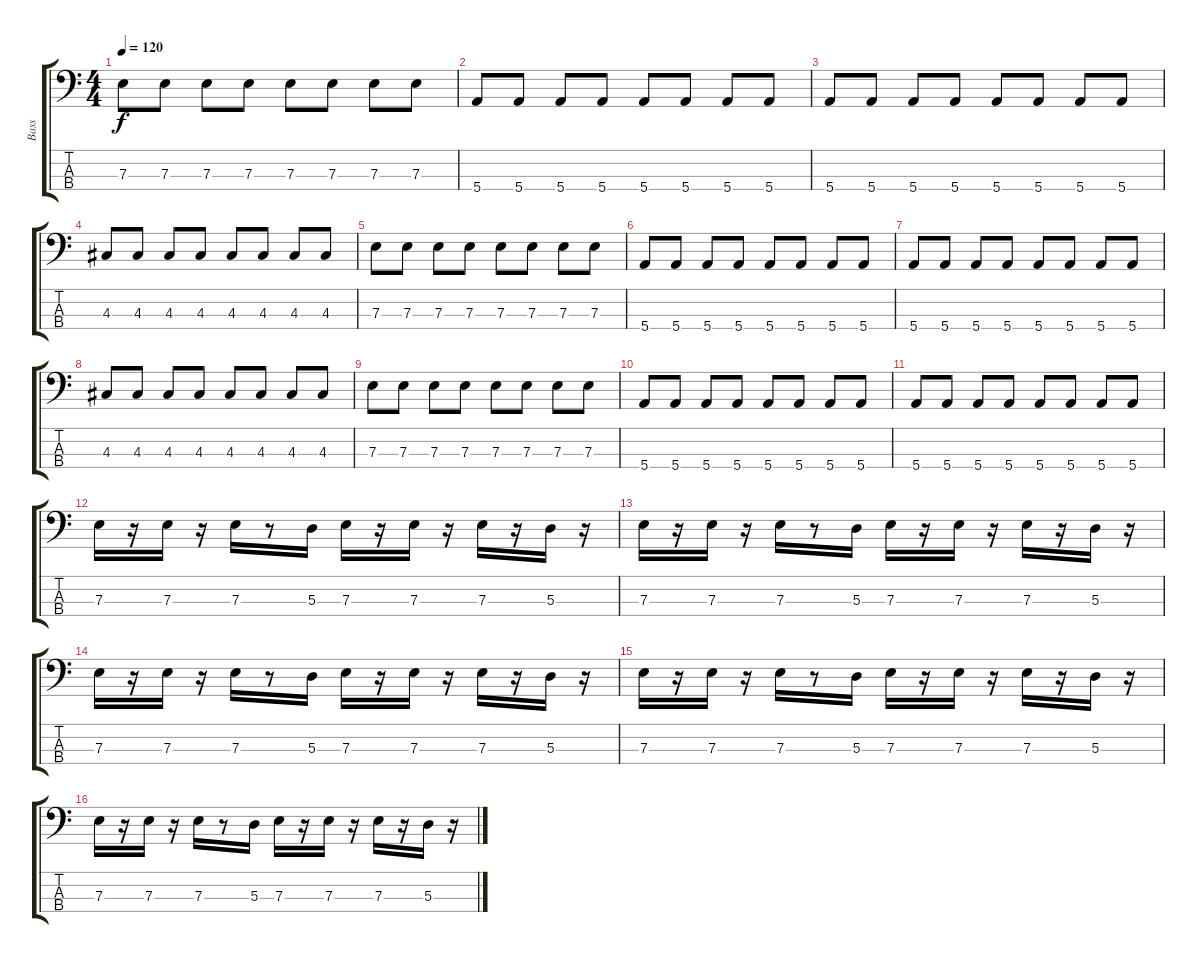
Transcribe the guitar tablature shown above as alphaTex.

\track ("Bass" "Bass") {instrument electricbassfinger}
\staff {score tabs}
\tuning (G2 D2 A1 E1) {hide}
\ts (4 4)
\tempo 120
\clef f4
\ks c
7.3.8{dy f} 7.3.8 7.3.8 7.3.8 7.3.8 7.3.8 7.3.8 7.3.8 |
5.4.8 5.4.8 5.4.8 5.4.8 5.4.8 5.4.8 5.4.8 5.4.8 |
5.4.8 5.4.8 5.4.8 5.4.8 5.4.8 5.4.8 5.4.8 5.4.8 |
4.3.8 4.3.8 4.3.8 4.3.8 4.3.8 4.3.8 4.3.8 4.3.8 |
7.3.8 7.3.8 7.3.8 7.3.8 7.3.8 7.3.8 7.3.8 7.3.8 |
5.4.8 5.4.8 5.4.8 5.4.8 5.4.8 5.4.8 5.4.8 5.4.8 |
5.4.8 5.4.8 5.4.8 5.4.8 5.4.8 5.4.8 5.4.8 5.4.8 |
4.3.8 4.3.8 4.3.8 4.3.8 4.3.8 4.3.8 4.3.8 4.3.8 |
7.3.8 7.3.8 7.3.8 7.3.8 7.3.8 7.3.8 7.3.8 7.3.8 |
5.4.8 5.4.8 5.4.8 5.4.8 5.4.8 5.4.8 5.4.8 5.4.8 |
5.4.8 5.4.8 5.4.8 5.4.8 5.4.8 5.4.8 5.4.8 5.4.8 |
7.3.16 r.16 7.3.16 r.16 7.3.16 r.8 5.3.16 7.3.16 r.16 7.3.16 r.16 7.3.16 r.16 5.3.16 r.16 |
7.3.16 r.16 7.3.16 r.16 7.3.16 r.8 5.3.16 7.3.16 r.16 7.3.16 r.16 7.3.16 r.16 5.3.16 r.16 |
7.3.16 r.16 7.3.16 r.16 7.3.16 r.8 5.3.16 7.3.16 r.16 7.3.16 r.16 7.3.16 r.16 5.3.16 r.16 |
7.3.16 r.16 7.3.16 r.16 7.3.16 r.8 5.3.16 7.3.16 r.16 7.3.16 r.16 7.3.16 r.16 5.3.16 r.16 |
7.3.16 r.16 7.3.16 r.16 7.3.16 r.8 5.3.16 7.3.16 r.16 7.3.16 r.16 7.3.16 r.16 5.3.16 r.16
